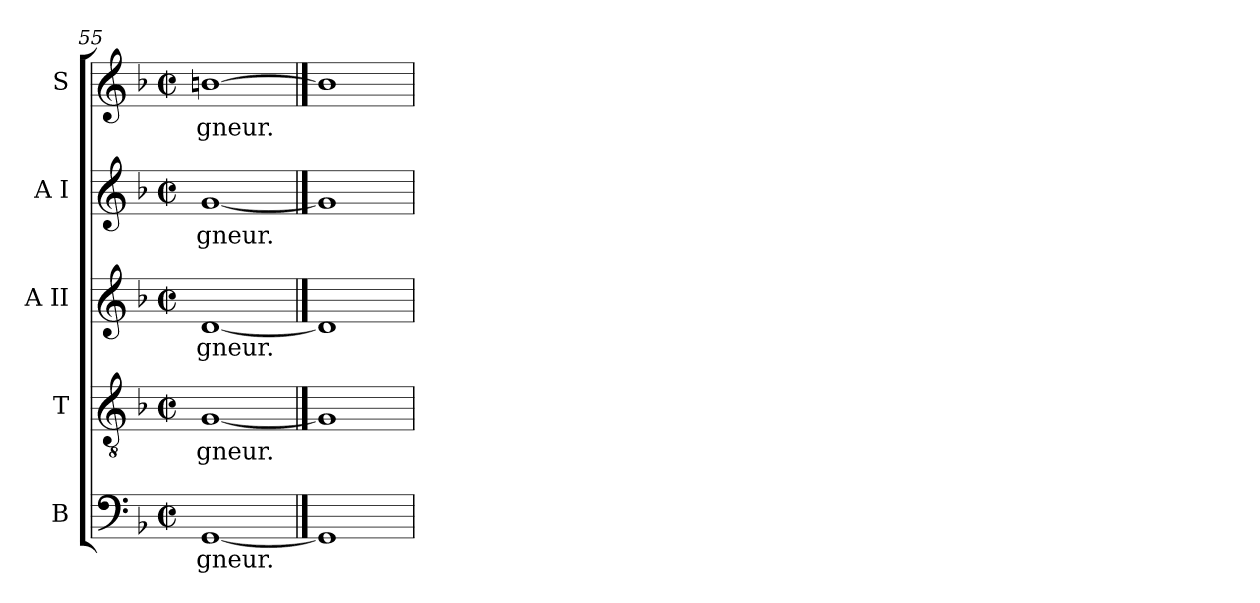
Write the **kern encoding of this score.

**kern	**text	**kern	**text	**kern	**text	**kern	**text	**kern	**text
*part5	*part5	*part4	*part4	*part3	*part3	*part2	*part2	*part1	*part1
*staff5	*staff5	*staff4	*staff4	*staff3	*staff3	*staff2	*staff2	*staff1	*staff1
*I"B	*	*I"T	*	*I"A II	*	*I"A I	*	*I"S	*
*clefF4	*	*clefGv2	*	*clefG2	*	*clefG2	*	*clefG2	*
*k[b-]	*	*k[b-]	*	*k[b-]	*	*k[b-]	*	*k[b-]	*
*F:	*	*F:	*	*F:	*	*F:	*	*F:	*
*M2/2	*	*M2/2	*	*M2/2	*	*M2/2	*	*M2/2	*
*met(c|)	*	*met(c|)	*	*met(c|)	*	*met(c|)	*	*met(c|)	*
=55	=55	=55	=55	=55	=55	=55	=55	=55	=55
!	!LO:LY:b:cj	!	!LO:LY:b:cj	!	!LO:LY:b:cj	!	!LO:LY:b:cj	!	!LO:LY:b:cj
[1GG	gneur.	[1G	gneur.	[1d	gneur.	[1g	gneur.	[1bn	gneur.
==56	==56	==56	==56	==56	==56	==56	==56	==56	==56
1GG]	.	1G]	.	1d]	.	1g]	.	1b]	.
=	=	=	=	=	=	=	=	=	=
*-	*-	*-	*-	*-	*-	*-	*-	*-	*-
